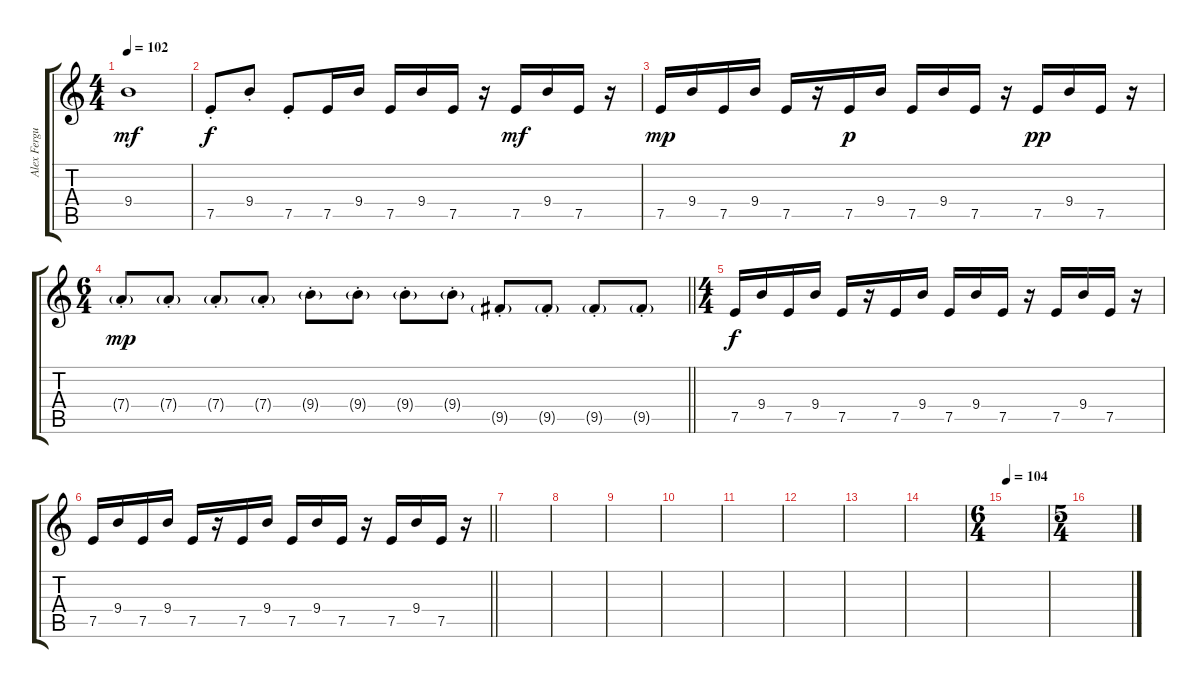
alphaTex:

\track ("Alex Fergusson" "Alex Fergu") {instrument electricguitarjazz}
\staff {score tabs}
\tuning (E4 B3 G3 D3 A2 E2) {hide}
\ts (4 4)
\tempo 102
\clef g2
\ks c
9.4{t}.1{dy mf} |
7.5{st}.8{dy f} 9.4{st}.8 7.5{st}.8 7.5.16 9.4.16 7.5.16 9.4.16 7.5.16 r.16 7.5.16{dy mf} 9.4.16 7.5.16 r.16 |
7.5.16{dy mp} 9.4.16 7.5.16 9.4.16 7.5.16 r.16 7.5.16{dy p} 9.4.16 7.5.16 9.4.16 7.5.16 r.16 7.5.16{dy pp} 9.4.16 7.5.16 r.16 |
\ts (6 4)
\barLineRight lightlight
7.4{g st}.8{dy mp} 7.4{g st}.8 7.4{g st}.8 7.4{g st}.8 9.4{g st}.8 9.4{g st}.8 9.4{g st}.8 9.4{g st}.8 9.5{g st}.8 9.5{g st}.8 9.5{g st}.8 9.5{g st}.8 |
\ts (4 4)
7.5.16{dy f volume 0} 9.4.16 7.5.16 9.4.16 7.5.16 r.16 7.5.16 9.4.16 7.5.16 9.4.16 7.5.16 r.16 7.5.16 9.4.16 7.5.16 r.16 |
\barLineRight lightlight
7.5.16 9.4.16 7.5.16 9.4.16 7.5.16 r.16 7.5.16 9.4.16 7.5.16 9.4.16 7.5.16 r.16 7.5.16 9.4.16 7.5.16 r.16 |
\section ("" "")
|
|
|
|
|
|
|
|
\ts (6 4)
\tempo 104
|
\ts (5 4)
